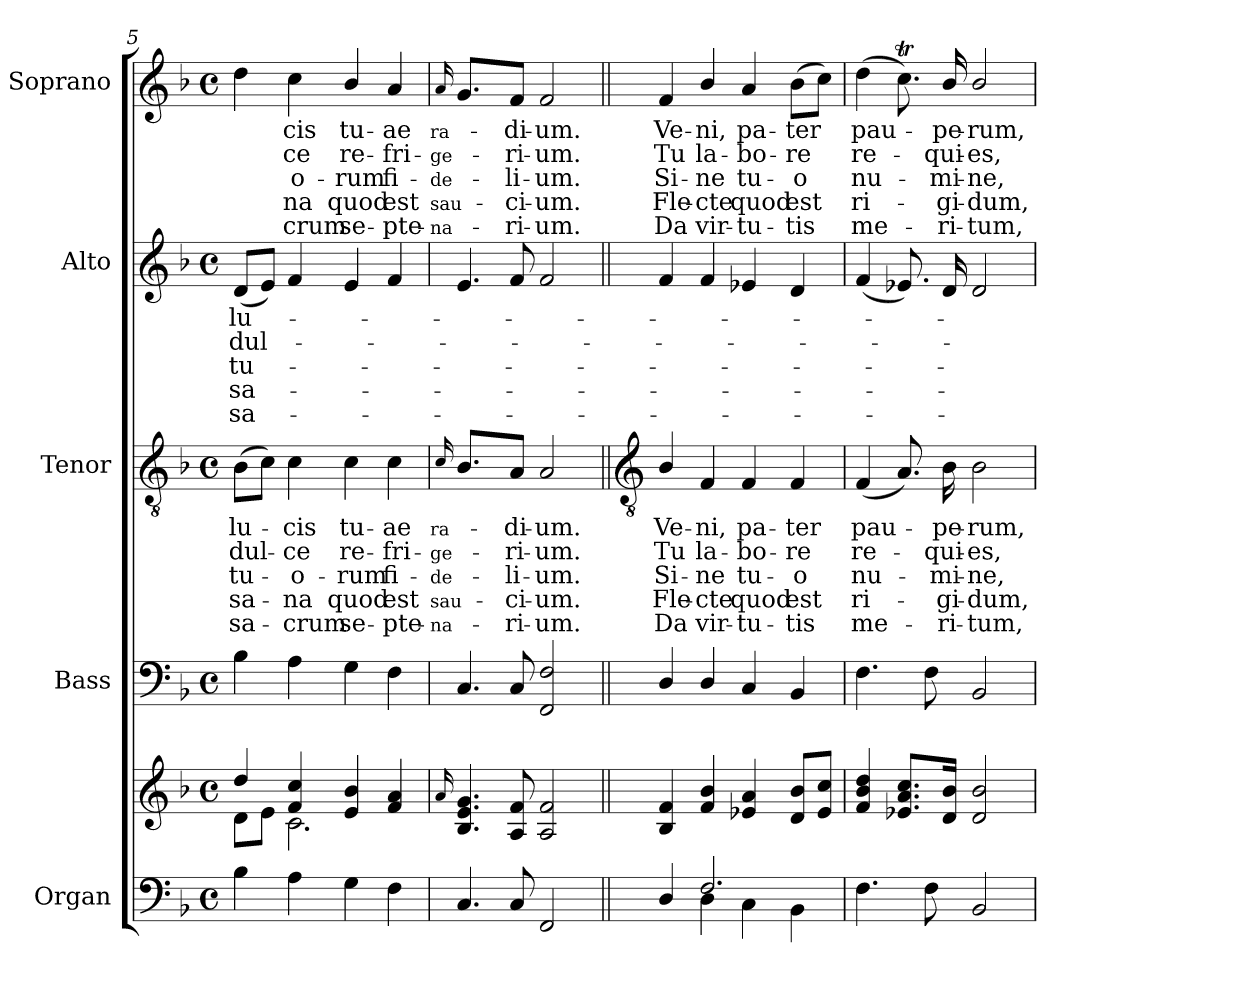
**kern	**kern	**kern	**kern	**text	**text	**text	**text	**text	**kern	**text	**text	**text	**text	**text	**kern	**text	**text	**text	**text	**text
*part5	*part5	*part4	*part3	*part3	*part3	*part3	*part3	*part3	*part2	*part2	*part2	*part2	*part2	*part2	*part1	*part1	*part1	*part1	*part1	*part1
*staff6	*staff5	*staff4	*staff3	*staff3	*staff3	*staff3	*staff3	*staff3	*staff2	*staff2	*staff2	*staff2	*staff2	*staff2	*staff1	*staff1	*staff1	*staff1	*staff1	*staff1
*I"Organ	*	*I"Bass	*I"Tenor	*	*	*	*	*	*I"Alto	*	*	*	*	*	*I"Soprano	*	*	*	*	*
*	*	*I'B	*I'T	*	*	*	*	*	*I'A	*	*	*	*	*	*I'S	*	*	*	*	*
*clefF4	*clefG2	*clefF4	*clefGv2	*	*	*	*	*	*clefG2	*	*	*	*	*	*clefG2	*	*	*	*	*
*k[b-]	*k[b-]	*k[b-]	*k[b-]	*	*	*	*	*	*k[b-]	*	*	*	*	*	*k[b-]	*	*	*	*	*
*F:	*F:	*F:	*F:	*	*	*	*	*	*F:	*	*	*	*	*	*F:	*	*	*	*	*
*M4/4	*M4/4	*M4/4	*M4/4	*	*	*	*	*	*M4/4	*	*	*	*	*	*M4/4	*	*	*	*	*
*met(c)	*met(c)	*met(c)	*met(c)	*	*	*	*	*	*met(c)	*	*	*	*	*	*met(c)	*	*	*	*	*
=5	=5	=5	=5	=5	=5	=5	=5	=5	=5	=5	=5	=5	=5	=5	=5	=5	=5	=5	=5	=5
*	*^	*	*	*	*	*	*	*	*	*	*	*	*	*	*	*	*	*	*	*
!	!	!	!	!	!LO:LY:b	!LO:LY:b	!LO:LY:b	!LO:LY:b	!LO:LY:b	!	!LO:LY:a	!LO:LY:a	!LO:LY:a	!LO:LY:a	!LO:LY:a	!	!	!	!	!	!
4B-	4dd/	8d\L	4B-	(>8B-L	lu-	dul-	tu-	sa-	sa-	(<8dL	lu-	dul-	tu-	sa-	sa-	4dd	.	.	.	.	.
.	.	8e\J	.	8cJ)	.	.	.	.	.	8eJ)	.	.	.	.	.	.	.	.	.	.	.
!	!	!	!	!	!LO:LY:b	!LO:LY:b	!LO:LY:b	!LO:LY:b	!LO:LY:b	!	!	!	!	!	!	!	!LO:LY:b	!LO:LY:b	!LO:LY:b	!LO:LY:b	!LO:LY:b
4A	4f 4cc	2.c\	4A	4c	cis	ce	o-	-na	crum	4f	.	.	.	.	.	4cc	cis	ce	o-	-na	crum
!	!	!	!	!	!LO:LY:b	!LO:LY:b	!LO:LY:b	!LO:LY:b	!LO:LY:b	!	!	!	!	!	!	!	!LO:LY:b	!LO:LY:b	!LO:LY:b	!LO:LY:b	!LO:LY:b
4G	4e 4b-	.	4G	4c	tu-	-re-	-rum	quod	se-	4e	.	.	.	.	.	4b-/	tu-	-re-	-rum	quod	se-
!	!	!	!	!	!LO:LY:b	!LO:LY:b	!LO:LY:b	!LO:LY:b	!LO:LY:b	!	!	!	!	!	!	!	!LO:LY:b	!LO:LY:b	!LO:LY:b	!LO:LY:b	!LO:LY:b
4F	4f 4a	.	4F	4c	-ae	fri-	-fi-	-est	pte-	4f	.	.	.	.	.	4a	-ae	fri-	-fi-	-est	pte-
=6	=6	=6	=6	=6	=6	=6	=6	=6	=6	=6	=6	=6	=6	=6	=6	=6	=6	=6	=6	=6	=6
!	!	!	!	!	!LO:LY:b	!LO:LY:b	!LO:LY:b	!LO:LY:b	!LO:LY:b	!	!	!	!	!	!	!	!LO:LY:b	!LO:LY:b	!LO:LY:b	!LO:LY:b	!LO:LY:b
.	16qqa	.	.	16qqc/LL	-ra-	ge-	de-	sau-	na-	.	.	.	.	.	.	16qqaLL	-ra-	ge-	de-	sau-	na-
4.C	4.B- 4.e 4.g	1ryy	4.C	4.B-/	.	.	.	.	.	4.e	.	.	.	.	.	4.g	.	.	.	.	.
!	!	!	!	!	!LO:LY:b	!LO:LY:b	!LO:LY:b	!LO:LY:b	!LO:LY:b	!	!	!	!	!	!	!	!LO:LY:b	!LO:LY:b	!LO:LY:b	!LO:LY:b	!LO:LY:b
8C	8A 8f	.	8C	8AJ	di-	-ri-	-li-	-ci-	-ri-	8f	.	.	.	.	.	8fJ	di-	-ri-	-li-	-ci-	-ri-
!	!	!	!	!	!LO:LY:b	!LO:LY:b	!LO:LY:b	!LO:LY:b	!LO:LY:b	!	!	!	!	!	!	!	!LO:LY:b	!LO:LY:b	!LO:LY:b	!LO:LY:b	!LO:LY:b
2FF	2A 2f	.	2FF 2F	2A	-um.	um.	um.	um.	um.	2f	.	.	.	.	.	2f	-um.	um.	um.	um.	um.
!!LO:LB:g=z
=7||	=7||	=7||	=7||	=7||	=7||	=7||	=7||	=7||	=7||	=7||	=7||	=7||	=7||	=7||	=7||	=7||	=7||	=7||	=7||	=7||	=7||
*	*	*	*	*clefGv2	*	*	*	*	*	*	*	*	*	*	*	*	*	*	*	*	*
*^	*	*	*	*	*	*	*	*	*	*	*	*	*	*	*	*	*	*	*	*	*
!	!	!	!	!	!	!LO:LY:b	!LO:LY:b	!LO:LY:b	!LO:LY:b	!LO:LY:b	!	!	!	!	!	!	!	!LO:LY:b	!LO:LY:b	!LO:LY:b	!LO:LY:b	!LO:LY:b
4ryy	4D/	4B- 4f	4ryy	4D/	4B-/	Ve-	-Tu	Si-	-Fle-	-Da	4f	.	.	.	.	.	4f	Ve-	-Tu	Si-	-Fle-	-Da
!	!	!	!	!	!	!LO:LY:b	!LO:LY:b	!LO:LY:b	!LO:LY:b	!LO:LY:b	!	!	!	!	!	!	!	!LO:LY:b	!LO:LY:b	!LO:LY:b	!LO:LY:b	!LO:LY:b
2.F/	4D\	4f 4b-	2.ryy	4D/	4F	ni,	la-	-ne	cte	vir-	4f	.	.	.	.	.	4b-/	ni,	la-	-ne	cte	vir-
!	!	!	!	!	!	!LO:LY:b	!LO:LY:b	!LO:LY:b	!LO:LY:b	!LO:LY:b	!	!	!	!	!	!	!	!LO:LY:b	!LO:LY:b	!LO:LY:b	!LO:LY:b	!LO:LY:b
.	4C\	4e-X 4a	.	4C	4F	-pa-	-bo-	-tu-	-quod	tu-	4e-X	.	.	.	.	.	4a	-pa-	-bo-	-tu-	-quod	tu-
!	!	!	!	!	!	!LO:LY:b	!LO:LY:b	!LO:LY:b	!LO:LY:b	!LO:LY:b	!	!	!	!	!	!	!	!LO:LY:b	!LO:LY:b	!LO:LY:b	!LO:LY:b	!LO:LY:b
.	4BB-\	8d 8b-L	.	4BB-	4F	-ter	re	o	est	tis	4d	.	.	.	.	.	(>8b-L	-ter	re	o	est	tis
.	.	8e- 8ccJ	.	.	.	.	.	.	.	.	.	.	.	.	.	.	8ccJ)	.	.	.	.	.
*v	*v	*	*	*	*	*	*	*	*	*	*	*	*	*	*	*	*	*	*	*	*	*
=8	=8	=8	=8	=8	=8	=8	=8	=8	=8	=8	=8	=8	=8	=8	=8	=8	=8	=8	=8	=8	=8
!	!	!	!	!	!LO:LY:b	!LO:LY:b	!LO:LY:b	!LO:LY:b	!LO:LY:b	!	!	!	!	!	!	!	!LO:LY:b	!LO:LY:b	!LO:LY:b	!LO:LY:b	!LO:LY:b
4.F	4f 4b- 4dd	1ryy	4.F	(<4F	pau-	re-	nu-	ri-	me-	(<4f	.	.	.	.	.	(>4dd	pau-	re-	nu-	ri-	me-
.	8.e-X 8.a 8.ccL	.	.	8.A)	.	.	.	.	.	8.e-X)	.	.	.	.	.	8.ccT)	.	.	.	.	.
8F	.	.	8F	.	.	.	.	.	.	.	.	.	.	.	.	.	.	.	.	.	.
!	!	!	!	!	!LO:LY:b	!LO:LY:b	!LO:LY:b	!LO:LY:b	!LO:LY:b	!	!	!	!	!	!	!	!LO:LY:b	!LO:LY:b	!LO:LY:b	!LO:LY:b	!LO:LY:b
.	16d 16b-J	.	.	16B-	pe-	-qui-	-mi-	-gi-	-ri-	16d	.	.	.	.	.	16b-/	pe-	-qui-	-mi-	-gi-	-ri-
!	!	!	!	!	!LO:LY:b	!LO:LY:b	!LO:LY:b	!LO:LY:b	!LO:LY:b	!	!	!	!	!	!	!	!LO:LY:b	!LO:LY:b	!LO:LY:b	!LO:LY:b	!LO:LY:b
2BB-	2d 2b-	.	2BB-	2B-	-rum,	es,	ne,	dum,	tum,	2d	.	.	.	.	.	2b-/	-rum,	es,	ne,	dum,	tum,
*	*v	*v	*	*	*	*	*	*	*	*	*	*	*	*	*	*	*	*	*	*	*
=	=	=	=	=	=	=	=	=	=	=	=	=	=	=	=	=	=	=	=	=
*-	*-	*-	*-	*-	*-	*-	*-	*-	*-	*-	*-	*-	*-	*-	*-	*-	*-	*-	*-	*-
